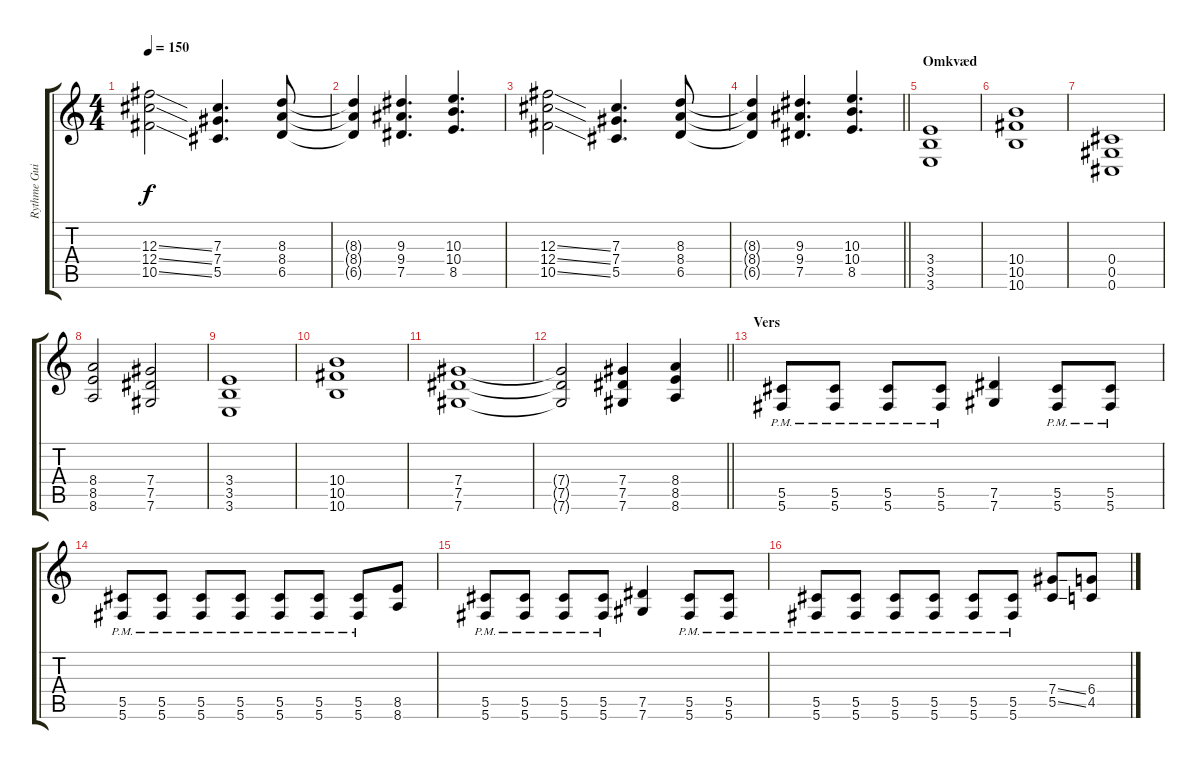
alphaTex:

\track ("Rythme Guitar" "Rythme Gui") {instrument distortionguitar}
\staff {score tabs}
\tuning (Eb4 Bb3 Gb3 Db3 Ab2 Db2) {hide}
\ts (4 4)
\tempo 150
\clef g2
\ks c
(12.3{ss} 12.4{ss} 10.5{ss}).2{dy f} (7.3 7.4 5.5).4{d} (8.3 8.4 6.5).8 |
(8.3{t} 8.4{t} 6.5{t}).4 (9.3 9.4 7.5).4{d} (10.3 10.4 8.5).4{d} |
(12.3{ss} 12.4{ss} 10.5{ss}).2 (7.3 7.4 5.5).4{d} (8.3 8.4 6.5).8 |
\barLineRight lightlight
(8.3{t} 8.4{t} 6.5{t}).4 (9.3 9.4 7.5).4{d} (10.3 10.4 8.5).4{d} |
\section ("" "Omkvæd")
(3.4 3.5 3.6).1 |
(10.4 10.5 10.6).1 |
(0.4 0.5 0.6).1 |
(8.4 8.5 8.6).2 (7.4 7.5 7.6).2 |
(3.4 3.5 3.6).1 |
(10.4 10.5 10.6).1 |
(7.4 7.5 7.6).1 |
\barLineRight lightlight
(7.4{t} 7.5{t} 7.6{t}).2 (7.4 7.5 7.6).4 (8.4 8.5 8.6).4 |
\section ("" "Vers")
(5.5{pm} 5.6{pm}).8{volume 8} (5.5{pm} 5.6{pm}).8 (5.5{pm} 5.6{pm}).8 (5.5{pm} 5.6{pm}).8 (7.5 7.6).4 (5.5{pm} 5.6{pm}).8 (5.5{pm} 5.6{pm}).8 |
(5.5{pm} 5.6{pm}).8 (5.5{pm} 5.6{pm}).8 (5.5{pm} 5.6{pm}).8 (5.5{pm} 5.6{pm}).8 (5.5{pm} 5.6{pm}).8 (5.5{pm} 5.6{pm}).8 (5.5{pm} 5.6{pm}).8 (8.5 8.6).8 |
(5.5{pm} 5.6{pm}).8 (5.5{pm} 5.6{pm}).8 (5.5{pm} 5.6{pm}).8 (5.5{pm} 5.6{pm}).8 (7.5 7.6).4 (5.5{pm} 5.6{pm}).8 (5.5{pm} 5.6{pm}).8 |
(5.5{pm} 5.6{pm}).8 (5.5{pm} 5.6{pm}).8 (5.5{pm} 5.6{pm}).8 (5.5{pm} 5.6{pm}).8 (5.5{pm} 5.6{pm}).8 (5.5{pm} 5.6{pm}).8 (7.4{ss} 5.5{ss}).8 (6.4 4.5).8
